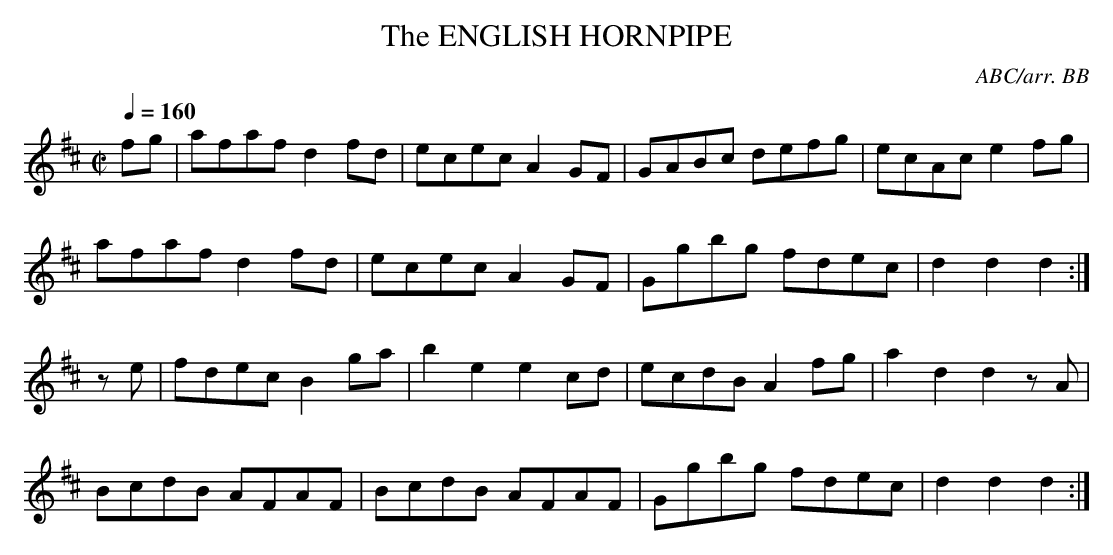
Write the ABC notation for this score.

X:1
T:ENGLISH HORNPIPE, The
C:ABC/arr. BB
Y:"lively"
L:1/8
M:C|
Q:1/4=160
K:D
fg|afaf d2fd|ecec A2GF|GABc defg|ecAc e2fg|
afaf d2fd|ecec A2GF|Ggbg fdec|d2d2d2 :|
ze|fdec B2ga|b2e2 e2cd|ecdB A2fg|a2d2d2 zA|
BcdB AFAF|BcdB AFAF|Ggbg fdec|d2d2d2 :|
